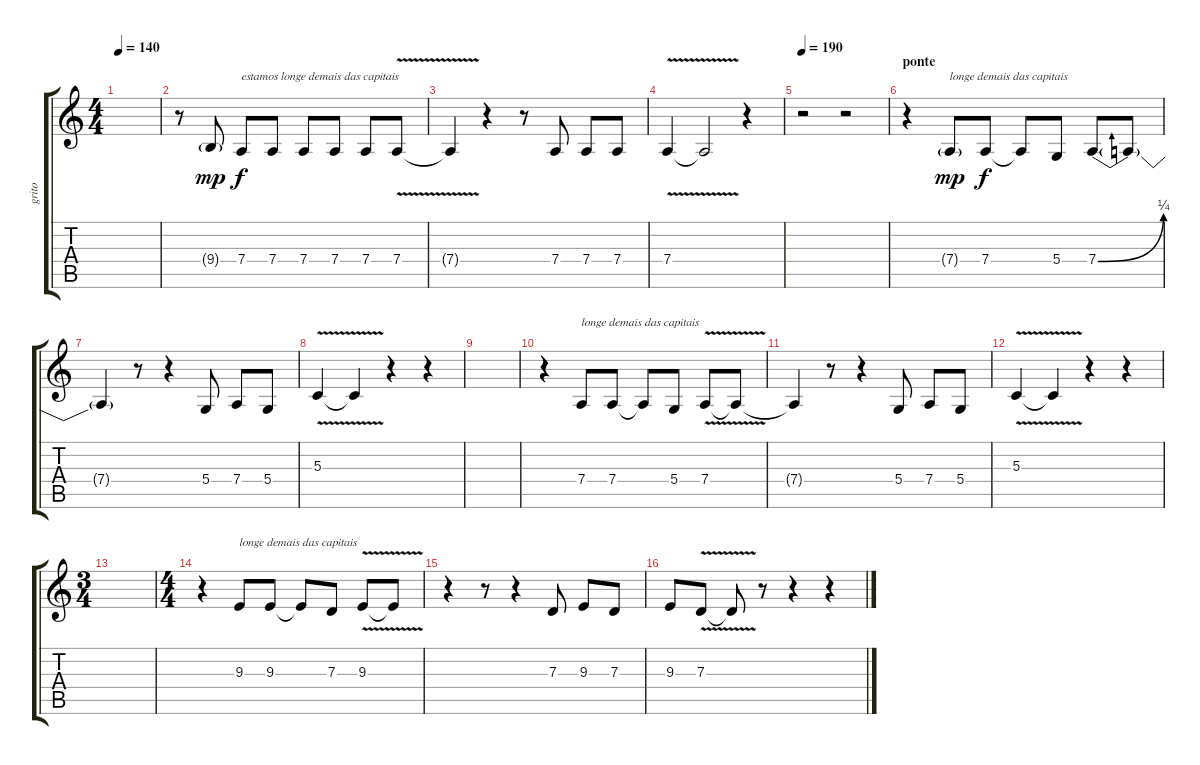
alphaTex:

\track ("grito" "grito") {instrument tenorsax}
\staff {score tabs}
\tuning (E4 B3 G3 D3 A2 E2) {hide}
\ts (4 4)
\tempo 140
\clef g2
\ks c
|
r.8 9.4{g}.8{dy mp} 7.4.8{txt "estamos longe demais das capitais" dy f} 7.4.8 7.4.8 7.4.8 7.4.8 7.4{v}.8 |
7.4{t}.4 r.4 r.8 7.4.8 7.4.8 7.4.8 |
7.4{v}.4 7.4{t}.2 r.4 |
\tempo 190
r.2 r.2 |
\section ("" "ponte")
r.4 7.4{g}.8{txt "longe demais das capitais" dy mp} 7.4.8{dy f} 7.4{t}.8 5.4.8 7.4{be (bend 0 0 60 1)}.8 7.4{t}.8 |
7.4{t}.4 r.8 r.4 5.4.8 7.4.8 5.4.8 |
5.3{v}.4 5.3{t}.4 r.4 r.4 |
|
r.4 7.4.8{txt "longe demais das capitais"} 7.4.8 7.4{t}.8 5.4.8 7.4{v}.8 7.4{t}.8 |
7.4{t}.4 r.8 r.4 5.4.8 7.4.8 5.4.8 |
5.3{v}.4 5.3{t}.4 r.4 r.4 |
\ts (3 4)
|
\ts (4 4)
r.4 9.3.8{txt "longe demais das capitais"} 9.3.8 9.3{t}.8 7.3.8 9.3{v}.8 9.3{t}.8 |
r.4 r.8 r.4 7.3.8 9.3.8 7.3.8 |
9.3.8 7.3{v}.8 7.3{t}.8 r.8 r.4 r.4
